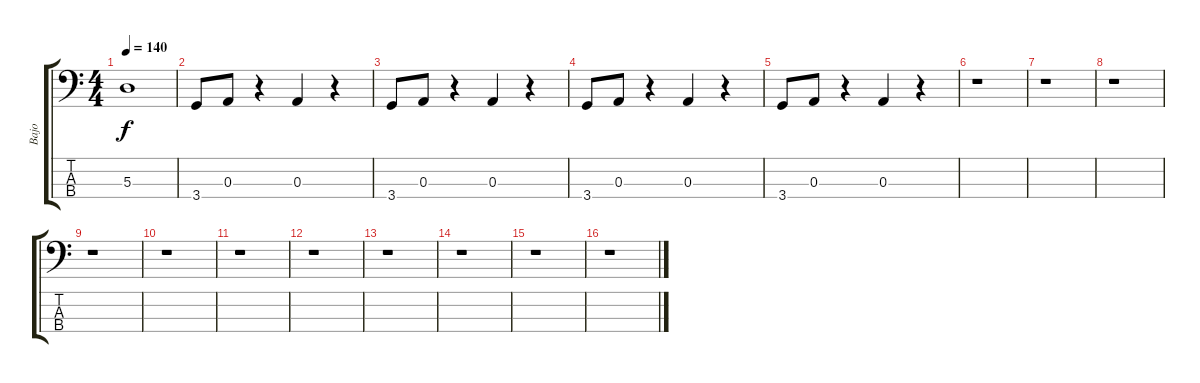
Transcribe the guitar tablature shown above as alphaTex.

\track ("Bajo" "Bajo") {instrument electricbassfinger}
\staff {score tabs}
\tuning (G2 D2 A1 E1) {hide}
\ts (4 4)
\tempo 140
\clef f4
\ks c
5.3.1{dy f} |
3.4.8 0.3.8 r.4 0.3.4 r.4 |
3.4.8 0.3.8 r.4 0.3.4 r.4 |
3.4.8 0.3.8 r.4 0.3.4 r.4 |
3.4.8 0.3.8 r.4 0.3.4 r.4 |
r.1 |
r.1 |
r.1 |
r.1 |
r.1 |
r.1 |
r.1 |
r.1 |
r.1 |
r.1 |
r.1
